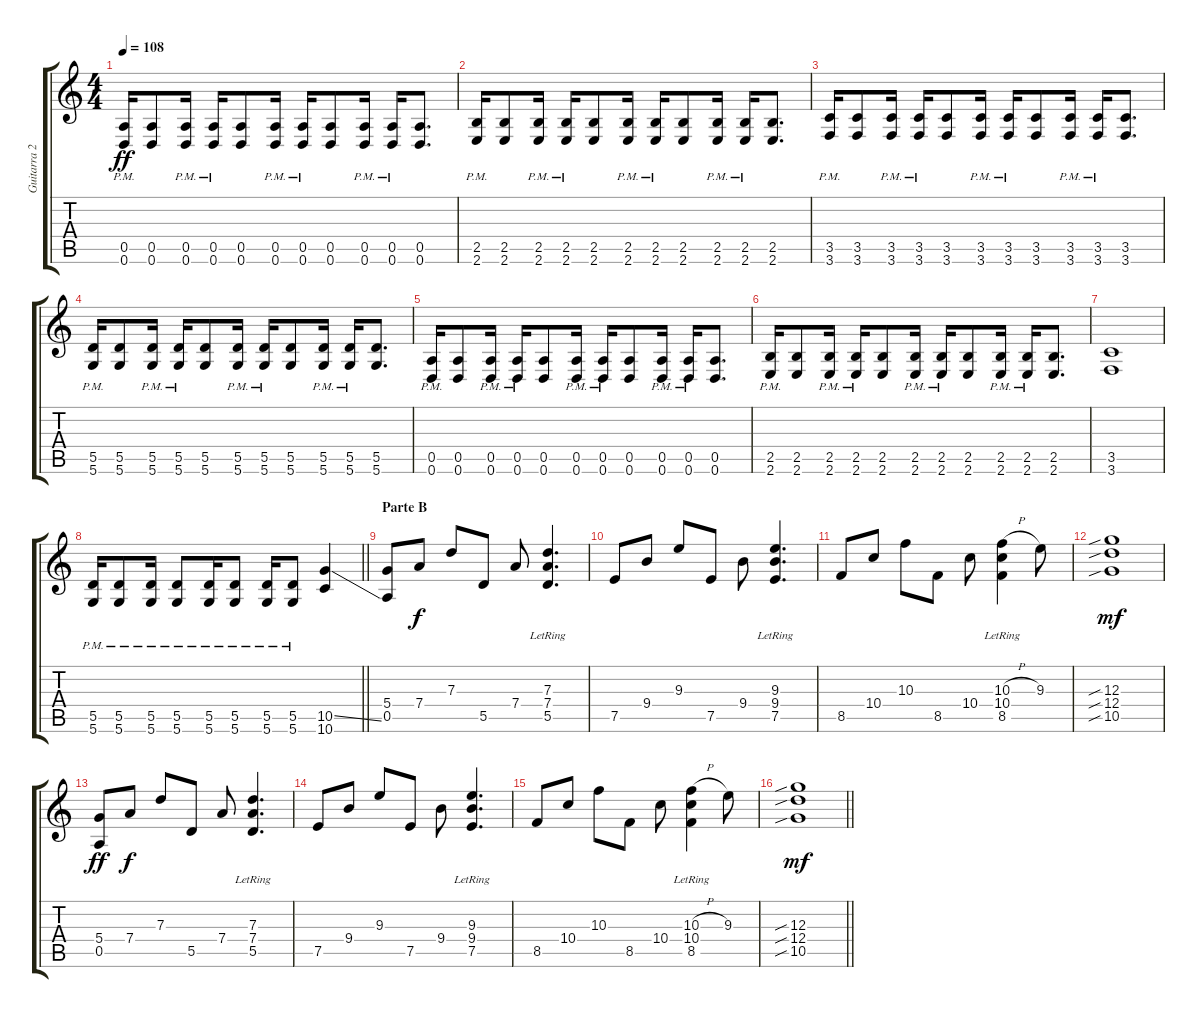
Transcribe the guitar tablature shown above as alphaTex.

\track ("Guitarra 2" "Guitarra 2") {instrument distortionguitar}
\staff {score tabs}
\tuning (E4 B3 G3 D3 A2 D2) {hide}
\ts (4 4)
\section ("" "")
\tempo 108
\clef g2
\ks c
(0.5{pm} 0.6{pm}).16{dy ff} (0.5 0.6).8 (0.5{pm} 0.6{pm}).16 (0.5{pm} 0.6{pm}).16 (0.5 0.6).8 (0.5{pm} 0.6{pm}).16 (0.5{pm} 0.6{pm}).16 (0.5 0.6).8 (0.5{pm} 0.6{pm}).16 (0.5{pm} 0.6{pm}).16 (0.5 0.6).8{d} |
(2.5{pm} 2.6{pm}).16 (2.5 2.6).8 (2.5{pm} 2.6{pm}).16 (2.5{pm} 2.6{pm}).16 (2.5 2.6).8 (2.5{pm} 2.6{pm}).16 (2.5{pm} 2.6{pm}).16 (2.5 2.6).8 (2.5{pm} 2.6{pm}).16 (2.5{pm} 2.6{pm}).16 (2.5 2.6).8{d} |
(3.5{pm} 3.6{pm}).16 (3.5 3.6).8 (3.5{pm} 3.6{pm}).16 (3.5{pm} 3.6{pm}).16 (3.5 3.6).8 (3.5{pm} 3.6{pm}).16 (3.5{pm} 3.6{pm}).16 (3.5 3.6).8 (3.5{pm} 3.6{pm}).16 (3.5{pm} 3.6{pm}).16 (3.5 3.6).8{d} |
(5.5{pm} 5.6{pm}).16 (5.5 5.6).8 (5.5{pm} 5.6{pm}).16 (5.5{pm} 5.6{pm}).16 (5.5 5.6).8 (5.5{pm} 5.6{pm}).16 (5.5{pm} 5.6{pm}).16 (5.5 5.6).8 (5.5{pm} 5.6{pm}).16 (5.5{pm} 5.6{pm}).16 (5.5 5.6).8{d} |
(0.5{pm} 0.6{pm}).16 (0.5 0.6).8 (0.5{pm} 0.6{pm}).16 (0.5{pm} 0.6{pm}).16 (0.5 0.6).8 (0.5{pm} 0.6{pm}).16 (0.5{pm} 0.6{pm}).16 (0.5 0.6).8 (0.5{pm} 0.6{pm}).16 (0.5{pm} 0.6{pm}).16 (0.5 0.6).8{d} |
(2.5{pm} 2.6{pm}).16 (2.5 2.6).8 (2.5{pm} 2.6{pm}).16 (2.5{pm} 2.6{pm}).16 (2.5 2.6).8 (2.5{pm} 2.6{pm}).16 (2.5{pm} 2.6{pm}).16 (2.5 2.6).8 (2.5{pm} 2.6{pm}).16 (2.5{pm} 2.6{pm}).16 (2.5 2.6).8{d} |
(3.5 3.6).1 |
\barLineRight lightlight
(5.5{pm} 5.6{pm}).16 (5.5{pm} 5.6{pm}).8 (5.5{pm} 5.6{pm}).16 (5.5{pm} 5.6{pm}).8 (5.5{pm} 5.6{pm}).16 (5.5{pm} 5.6{pm}).8 (5.5{pm} 5.6{pm}).16 (5.5{pm} 5.6{pm}).8 (10.5{ss} 10.6).4 |
\section ("" "Parte B")
(5.4 0.5).8 7.4.8{dy f} 7.3.8 5.5.8 7.4.8 (7.3 7.4{lr} 5.5).4{d} |
7.5.8 9.4.8 9.3.8 7.5.8 9.4.8 (9.3 9.4 7.5{lr}).4{d} |
8.5.8 10.4.8 10.3.8 8.5.8 10.4.8 (10.3{h} 10.4{lr} 8.5{lr}).4 9.3.8 |
(12.3{sib} 12.4{sib} 10.5{sib}).1{dy mf} |
(5.4 0.5).8{dy ff} 7.4.8{dy f} 7.3.8 5.5.8 7.4.8 (7.3 7.4{lr} 5.5).4{d} |
7.5.8 9.4.8 9.3.8 7.5.8 9.4.8 (9.3 9.4 7.5{lr}).4{d} |
8.5.8 10.4.8 10.3.8 8.5.8 10.4.8 (10.3{h} 10.4{lr} 8.5{lr}).4 9.3.8 |
\barLineRight lightlight
(12.3{sib} 12.4{sib} 10.5{sib}).1{dy mf}
